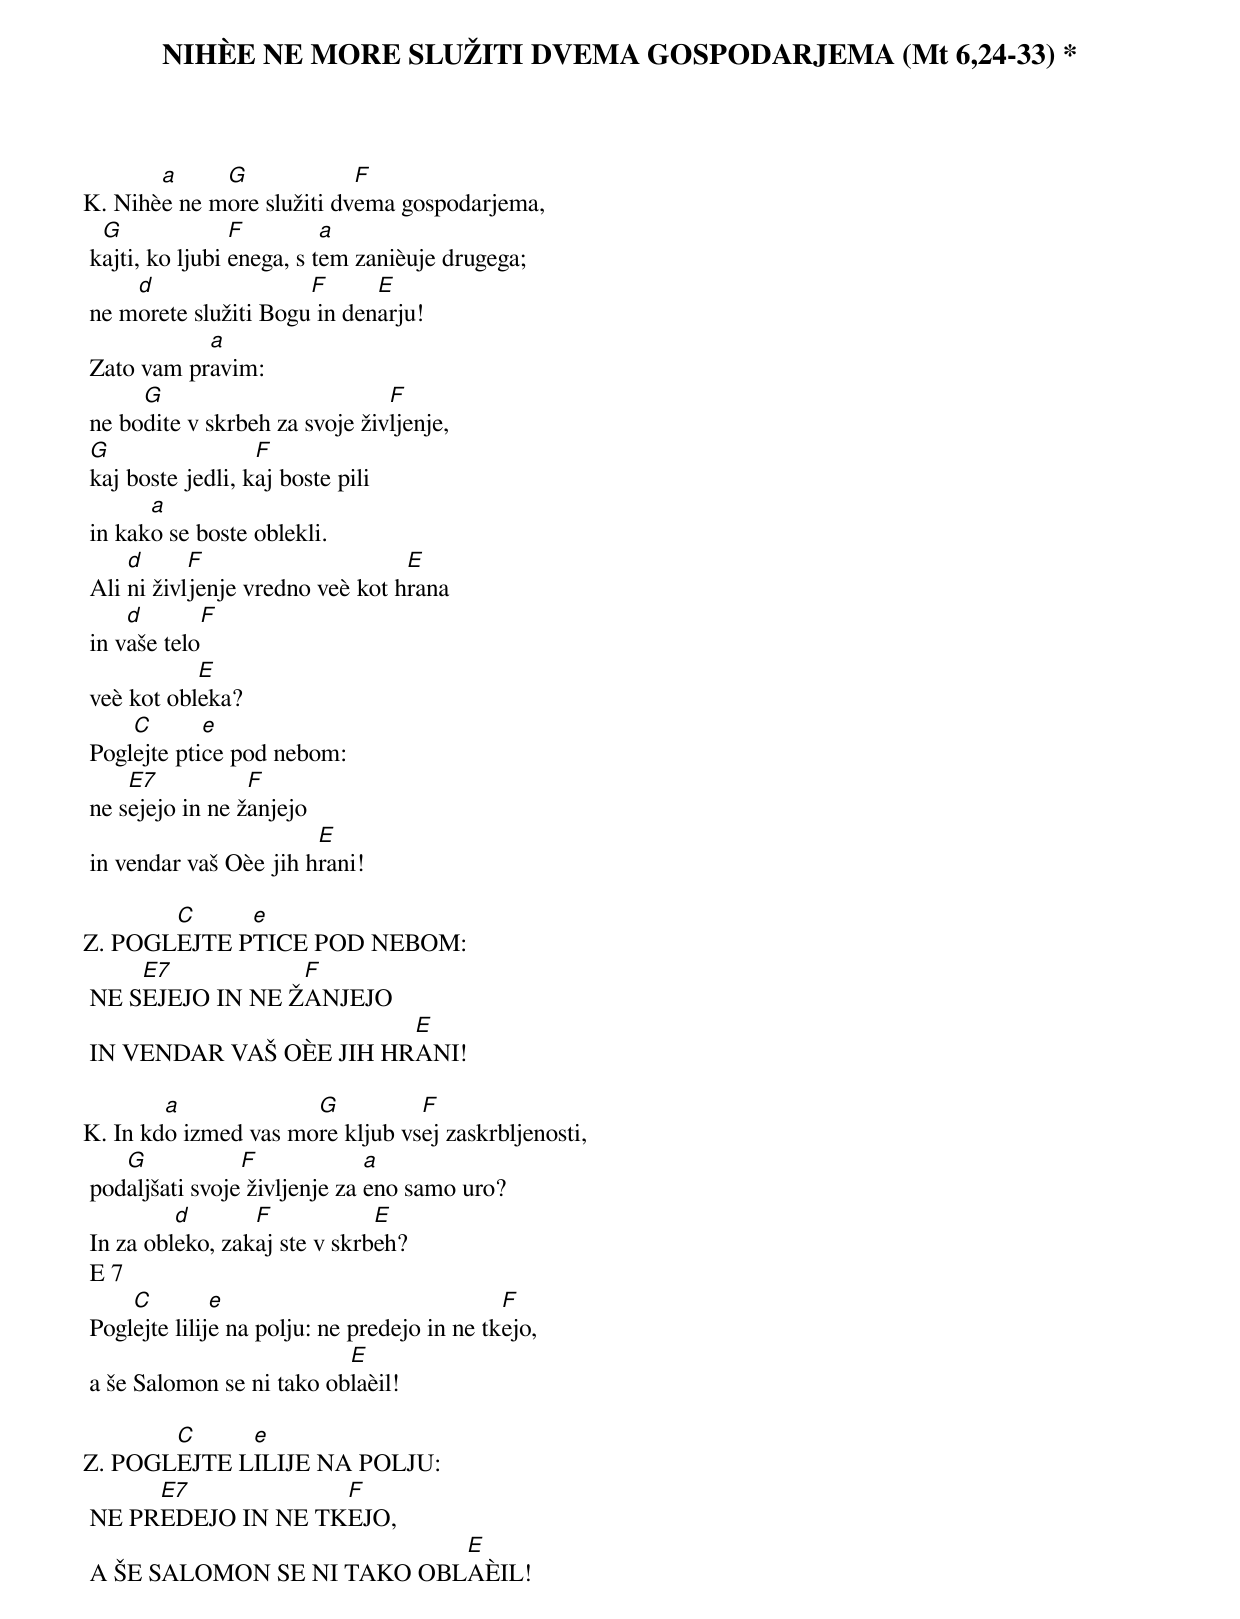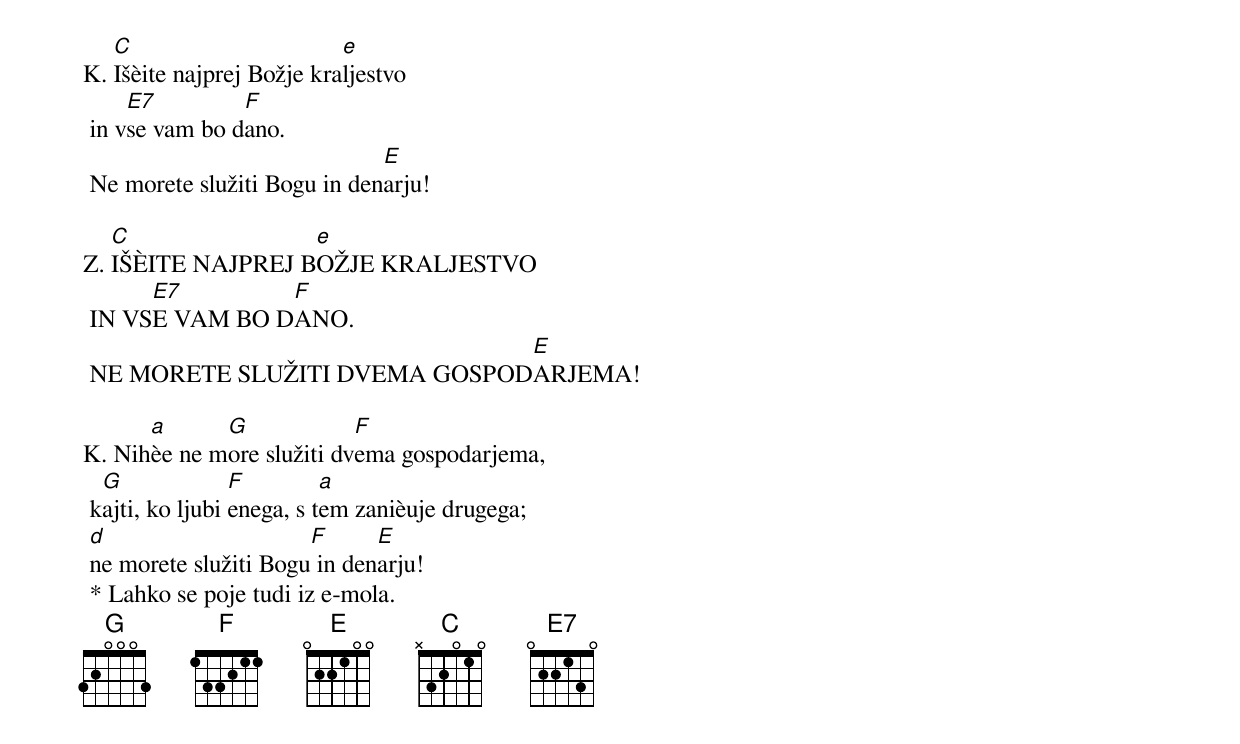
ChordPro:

{title: NIHÈE NE MORE SLUŽITI DVEMA GOSPODARJEMA (Mt 6,24-33) *}

K.	Nihè[a]e ne m[G]ore služiti dv[F]ema gospodarjema,
	k[G]ajti, ko ljubi [F]enega, s t[a]em zanièuje drugega;
	ne m[d]orete služiti Bogu[F] in den[E]arju!
	Zato vam pr[a]avim:
	ne bo[G]dite v skrbeh za svoje živ[F]ljenje,
	[G]kaj boste jedli, k[F]aj boste pili
	in kak[a]o se boste oblekli.
	Ali [d]ni živl[F]jenje vredno veè kot h[E]rana
	in v[d]aše telo[F]
	veè kot obl[E]eka?
	Pogl[C]ejte pti[e]ce pod nebom:
	ne s[E7]ejejo in ne ž[F]anjejo
	in vendar vaš Oèe jih h[E]rani!

Z.	POGL[C]EJTE P[e]TICE POD NEBOM:
	NE S[E7]EJEJO IN NE Ž[F]ANJEJO
	IN VENDAR VAŠ OÈE JIH HR[E]ANI!

K.	In kd[a]o izmed vas mo[G]re kljub vs[F]ej zaskrbljenosti,
	pod[G]aljšati svoje[F] življenje za [a]eno samo uro?
	In za obl[d]eko, zak[F]aj ste v skrb[E]eh?
	E 7
	Pogl[C]ejte lilij[e]e na polju: ne predejo in ne tk[F]ejo,
	a še Salomon se ni tako ob[E]laèil!

Z.	POGL[C]EJTE L[e]ILIJE NA POLJU:
	NE PR[E7]EDEJO IN NE TK[F]EJO,
	A ŠE SALOMON SE NI TAKO OBL[E]AÈIL!

K.	[C]Išèite najprej Božje kra[e]ljestvo
	in v[E7]se vam bo d[F]ano.
	Ne morete služiti Bogu in den[E]arju!

Z.	[C]IŠÈITE NAJPREJ B[e]OŽJE KRALJESTVO
	IN VS[E7]E VAM BO D[F]ANO.
	NE MORETE SLUŽITI DVEMA GOSPOD[E]ARJEMA!

K.	Nih[a]èe ne m[G]ore služiti dv[F]ema gospodarjema,
	k[G]ajti, ko ljubi [F]enega, s t[a]em zanièuje drugega;
	[d]ne morete služiti Bogu[F] in den[E]arju!
	* Lahko se poje tudi iz e-mola.
